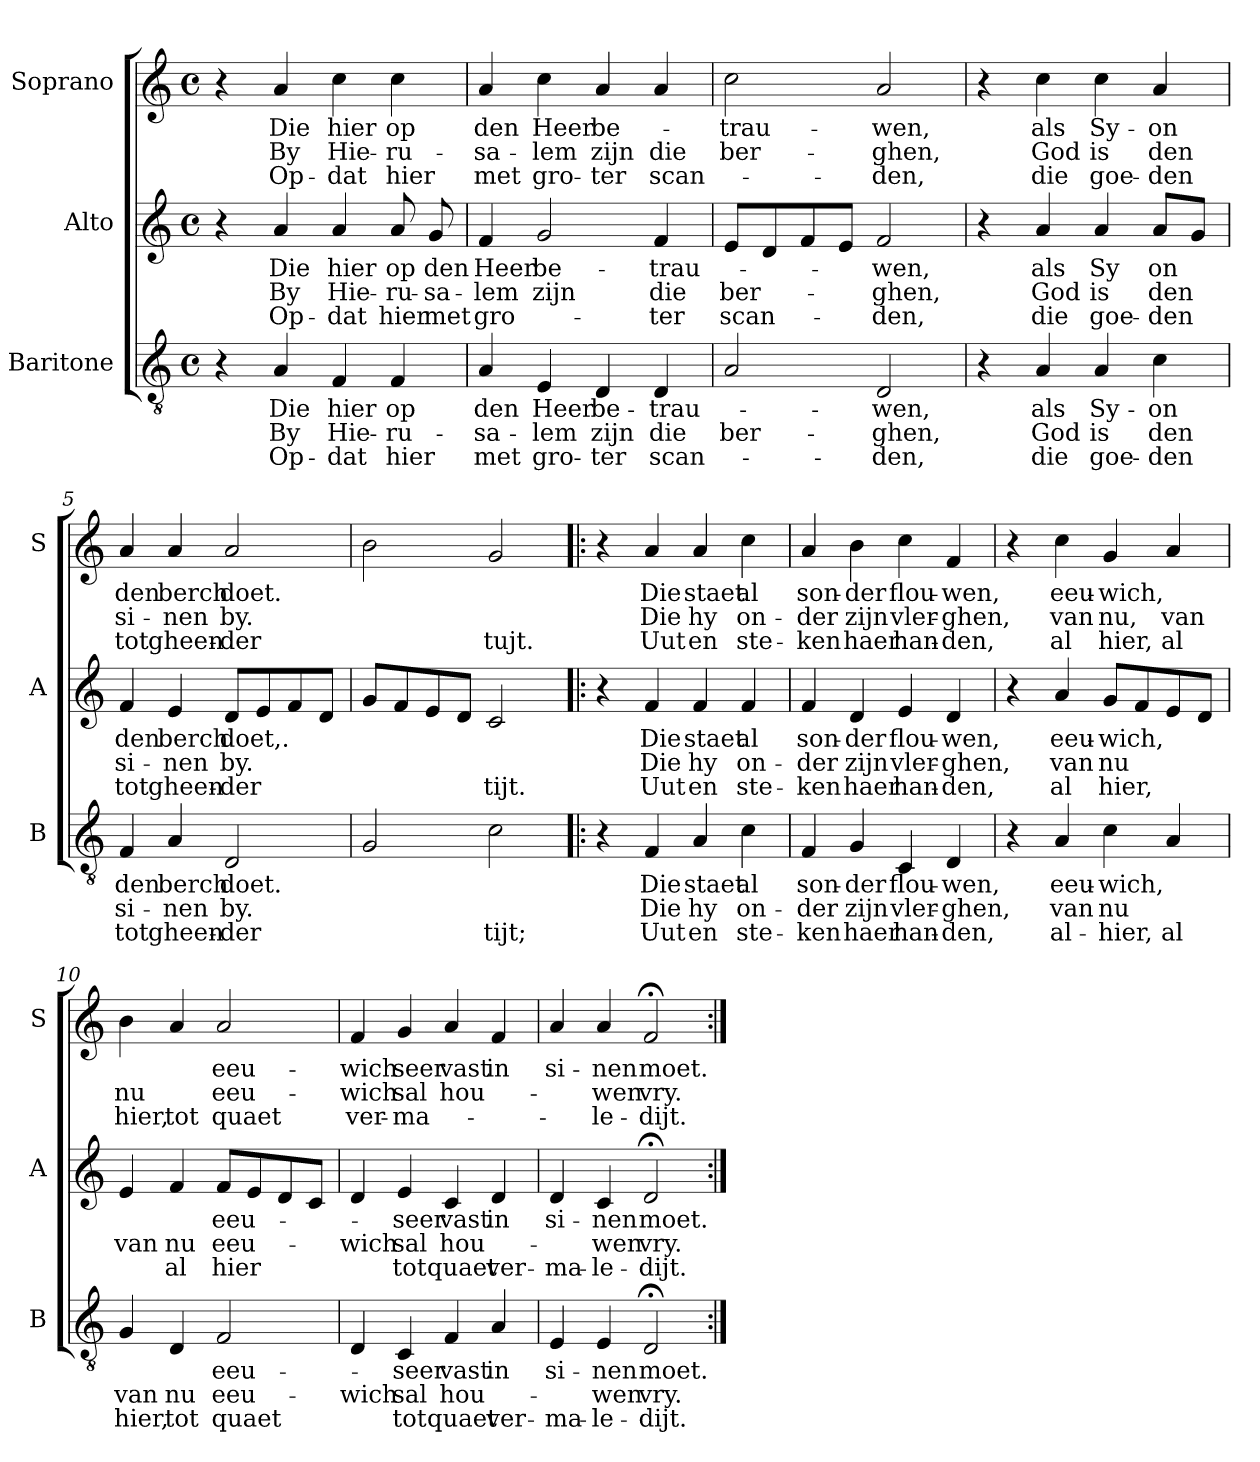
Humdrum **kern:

**kern	**text	**text	**text	**kern	**text	**text	**text	**kern	**text	**text	**text
*part3	*part3	*part3	*part3	*part2	*part2	*part2	*part2	*part1	*part1	*part1	*part1
*staff3	*staff3	*staff3	*staff3	*staff2	*staff2	*staff2	*staff2	*staff1	*staff1	*staff1	*staff1
*I"Baritone	*	*	*	*I"Alto	*	*	*	*I"Soprano	*	*	*
*I'B	*	*	*	*I'A	*	*	*	*I'S	*	*	*
*clefGv2	*	*	*	*clefG2	*	*	*	*clefG2	*	*	*
*k[]	*	*	*	*k[]	*	*	*	*k[]	*	*	*
*C:	*	*	*	*C:	*	*	*	*C:	*	*	*
*M4/4	*	*	*	*M4/4	*	*	*	*M4/4	*	*	*
*met(c)	*	*	*	*met(c)	*	*	*	*met(c)	*	*	*
=1	=1	=1	=1	=1	=1	=1	=1	=1	=1	=1	=1
4r	.	.	.	4r	.	.	.	4r	.	.	.
!	!LO:LY:b	!LO:LY:b	!LO:LY:b	!	!LO:LY:b	!LO:LY:b	!LO:LY:b	!	!LO:LY:b	!LO:LY:b	!LO:LY:b
4A/	Die	By	Op-	4a/	Die	By	Op-	4a/	Die	By	Op-
!	!LO:LY:b	!LO:LY:b	!LO:LY:b	!	!LO:LY:b	!LO:LY:b	!LO:LY:b	!	!LO:LY:b	!LO:LY:b	!LO:LY:b
4F/	hier	Hie-	-dat	4a/	hier	Hie-	-dat	4cc\	hier	Hie-	-dat
!	!LO:LY:b	!LO:LY:b	!LO:LY:b	!	!LO:LY:b	!LO:LY:b	!LO:LY:b	!	!LO:LY:b	!LO:LY:b	!LO:LY:b
4F/	op	-ru-	hier	8a/	op	-ru-	hier	4cc\	op	-ru-	hier
!	!	!	!	!	!LO:LY:b	!LO:LY:b	!LO:LY:b	!	!	!	!
.	.	.	.	8g/	den	-sa-	met	.	.	.	.
=2	=2	=2	=2	=2	=2	=2	=2	=2	=2	=2	=2
!	!LO:LY:b	!LO:LY:b	!LO:LY:b	!	!LO:LY:b	!LO:LY:b	!LO:LY:b	!	!LO:LY:b	!LO:LY:b	!LO:LY:b
4A/	den	-sa-	met	4f/	Heer	-lem	gro-	4a/	den	-sa-	met
!	!LO:LY:b	!LO:LY:b	!LO:LY:b	!	!LO:LY:b	!LO:LY:b	!	!	!LO:LY:b	!LO:LY:b	!LO:LY:b
4E/	Heer	-lem	gro-	2g/	be-	zijn	.	4cc\	Heer	-lem	gro-
!	!LO:LY:b	!LO:LY:b	!LO:LY:b	!	!	!	!	!	!LO:LY:b	!LO:LY:b	!LO:LY:b
4D/	be-	zijn	-ter	.	.	.	.	4a/	be-	zijn	-ter
!	!LO:LY:b	!LO:LY:b	!LO:LY:b	!	!LO:LY:b	!LO:LY:b	!LO:LY:b	!	!	!LO:LY:b	!LO:LY:b
4D/	-trau-	die	scan-	4f/	-trau-	die	-ter	4a/	.	die	scan-
=3	=3	=3	=3	=3	=3	=3	=3	=3	=3	=3	=3
!	!	!LO:LY:b	!	!	!	!LO:LY:b	!LO:LY:b	!	!LO:LY:b	!LO:LY:b	!
2A/	.	ber-	.	8e/L	.	ber-	scan-	2cc\	-trau-	ber-	.
.	.	.	.	8d/	.	.	.	.	.	.	.
.	.	.	.	8f/	.	.	.	.	.	.	.
.	.	.	.	8e/J	.	.	.	.	.	.	.
!	!LO:LY:b	!LO:LY:b	!LO:LY:b	!	!LO:LY:b	!LO:LY:b	!LO:LY:b	!	!LO:LY:b	!LO:LY:b	!LO:LY:b
2D/	-wen,	-ghen,	-den,	2f/	-wen,	-ghen,	-den,	2a/	-wen,	-ghen,	-den,
=4	=4	=4	=4	=4	=4	=4	=4	=4	=4	=4	=4
4r	.	.	.	4r	.	.	.	4r	.	.	.
!	!LO:LY:b	!LO:LY:b	!LO:LY:b	!	!LO:LY:b	!LO:LY:b	!LO:LY:b	!	!LO:LY:b	!LO:LY:b	!LO:LY:b
4A/	als	God	die	4a/	als	God	die	4cc\	als	God	die
!	!LO:LY:b	!LO:LY:b	!LO:LY:b	!	!LO:LY:b	!LO:LY:b	!LO:LY:b	!	!LO:LY:b	!LO:LY:b	!LO:LY:b
4A/	Sy-	is	goe-	4a/	Sy	is	goe-	4cc\	Sy-	is	goe-
!	!LO:LY:b	!LO:LY:b	!LO:LY:b	!	!LO:LY:b	!LO:LY:b	!LO:LY:b	!	!LO:LY:b	!LO:LY:b	!LO:LY:b
4c\	-on	den	-den	8a/L	on	den	-den	4a/	-on	den	-den
.	.	.	.	8g/J	.	.	.	.	.	.	.
!!LO:LB:g=z
=5	=5	=5	=5	=5	=5	=5	=5	=5	=5	=5	=5
!	!LO:LY:b	!LO:LY:b	!LO:LY:b	!	!LO:LY:b	!LO:LY:b	!LO:LY:b	!	!LO:LY:b	!LO:LY:b	!LO:LY:b
4F/	den	si-	tot	4f/	den	si-	tot	4a/	den	si-	tot
!	!LO:LY:b	!LO:LY:b	!LO:LY:b	!	!LO:LY:b	!LO:LY:b	!LO:LY:b	!	!LO:LY:b	!LO:LY:b	!LO:LY:b
4A/	berch	-nen	gheen-	4e/	berch	-nen	gheen-	4a/	berch	-nen	gheen-
!	!LO:LY:b	!LO:LY:b	!LO:LY:b	!	!LO:LY:b	!LO:LY:b	!LO:LY:b	!	!LO:LY:b	!LO:LY:b	!LO:LY:b
2D/	doet.	by.	-der	8d/L	doet,.	by.	-der	2a/	doet.	by.	-der
.	.	.	.	8e/	.	.	.	.	.	.	.
.	.	.	.	8f/	.	.	.	.	.	.	.
.	.	.	.	8d/J	.	.	.	.	.	.	.
=6	=6	=6	=6	=6	=6	=6	=6	=6	=6	=6	=6
2G/	.	.	.	8g/L	.	.	.	2b\	.	.	.
.	.	.	.	8f/	.	.	.	.	.	.	.
.	.	.	.	8e/	.	.	.	.	.	.	.
.	.	.	.	8d/J	.	.	.	.	.	.	.
!	!	!	!LO:LY:b	!	!	!	!LO:LY:b	!	!	!	!LO:LY:b
2c\	.	.	tijt;	2c/	.	.	tijt.	2g/	.	.	tujt.
=7!|:	=7!|:	=7!|:	=7!|:	=7!|:	=7!|:	=7!|:	=7!|:	=7!|:	=7!|:	=7!|:	=7!|:
4r	.	.	.	4r	.	.	.	4r	.	.	.
!	!LO:LY:b	!LO:LY:b	!LO:LY:b	!	!LO:LY:b	!LO:LY:b	!LO:LY:b	!	!LO:LY:b	!LO:LY:b	!LO:LY:b
4F/	Die	Die	Uut	4f/	Die	Die	Uut	4a/	Die	Die	Uut
!	!LO:LY:b	!LO:LY:b	!LO:LY:b	!	!LO:LY:b	!LO:LY:b	!LO:LY:b	!	!LO:LY:b	!LO:LY:b	!LO:LY:b
4A/	staet	hy	en	4f/	staet	hy	en	4a/	staet	hy	en
!	!LO:LY:b	!LO:LY:b	!LO:LY:b	!	!LO:LY:b	!LO:LY:b	!LO:LY:b	!	!LO:LY:b	!LO:LY:b	!LO:LY:b
4c\	al	on-	ste-	4f/	al	on-	ste-	4cc\	al	on-	ste-
=8	=8	=8	=8	=8	=8	=8	=8	=8	=8	=8	=8
!	!LO:LY:b	!LO:LY:b	!LO:LY:b	!	!LO:LY:b	!LO:LY:b	!LO:LY:b	!	!LO:LY:b	!LO:LY:b	!LO:LY:b
4F/	son-	-der	-ken	4f/	son-	-der	-ken	4a/	son-	-der	-ken
!	!LO:LY:b	!LO:LY:b	!LO:LY:b	!	!LO:LY:b	!LO:LY:b	!LO:LY:b	!	!LO:LY:b	!LO:LY:b	!LO:LY:b
4G/	-der	zijn	haer	4d/	-der	zijn	haer	4b\	-der	zijn	haer
!	!LO:LY:b	!LO:LY:b	!LO:LY:b	!	!LO:LY:b	!LO:LY:b	!LO:LY:b	!	!LO:LY:b	!LO:LY:b	!LO:LY:b
4C/	flou-	vler-	han-	4e/	flou-	vler-	han-	4cc\	flou-	vler-	han-
!	!LO:LY:b	!LO:LY:b	!LO:LY:b	!	!LO:LY:b	!LO:LY:b	!LO:LY:b	!	!LO:LY:b	!LO:LY:b	!LO:LY:b
4D/	-wen,	-ghen,	-den,	4d/	-wen,	-ghen,	-den,	4f/	-wen,	-ghen,	-den,
!!LO:PB:g=z
=9	=9	=9	=9	=9	=9	=9	=9	=9	=9	=9	=9
4r	.	.	.	4r	.	.	.	4r	.	.	.
!	!LO:LY:b	!LO:LY:b	!LO:LY:b	!	!LO:LY:b	!LO:LY:b	!LO:LY:b	!	!LO:LY:b	!LO:LY:b	!LO:LY:b
4A/	eeu-	van	al-	4a/	eeu-	van	al	4cc\	eeu-	van	al
!	!LO:LY:b	!LO:LY:b	!LO:LY:b	!	!LO:LY:b	!LO:LY:b	!LO:LY:b	!	!LO:LY:b	!LO:LY:b	!LO:LY:b
4c\	-wich,	nu	-hier,	8g/L	-wich,	nu	hier,	4g/	-wich,	nu,	hier,
.	.	.	.	8f/	.	.	.	.	.	.	.
!	!	!	!LO:LY:b	!	!	!	!	!	!	!LO:LY:b	!LO:LY:b
4A/	.	.	al	8e/	.	.	.	4a/	.	van	al
.	.	.	.	8d/J	.	.	.	.	.	.	.
=10	=10	=10	=10	=10	=10	=10	=10	=10	=10	=10	=10
!	!	!LO:LY:b	!LO:LY:b	!	!	!LO:LY:b	!	!	!	!LO:LY:b	!LO:LY:b
4G/	.	van	hier,	4e/	.	van	.	4b\	.	nu	hier,
!	!	!LO:LY:b	!LO:LY:b	!	!	!LO:LY:b	!LO:LY:b	!	!	!	!LO:LY:b
4D/	.	nu	tot	4f/	.	nu	al	4a/	.	.	tot
!	!LO:LY:b	!LO:LY:b	!LO:LY:b	!	!LO:LY:b	!LO:LY:b	!LO:LY:b	!	!LO:LY:b	!LO:LY:b	!LO:LY:b
2F/	eeu-	eeu-	quaet	8f/L	eeu-	eeu-	hier	2a/	eeu-	eeu-	quaet
.	.	.	.	8e/	.	.	.	.	.	.	.
.	.	.	.	8d/	.	.	.	.	.	.	.
.	.	.	.	8c/J	.	.	.	.	.	.	.
=11	=11	=11	=11	=11	=11	=11	=11	=11	=11	=11	=11
!	!	!LO:LY:b	!	!	!	!LO:LY:b	!	!	!LO:LY:b	!LO:LY:b	!LO:LY:b
4D/	.	-wich	.	4d/	.	-wich	.	4f/	-wich	-wich	ver-
!	!LO:LY:b	!LO:LY:b	!LO:LY:b	!	!LO:LY:b	!LO:LY:b	!LO:LY:b	!	!LO:LY:b	!LO:LY:b	!LO:LY:b
4C/	seer	sal	tot	4e/	seer	sal	tot	4g/	seer	sal	-ma-
!	!LO:LY:b	!LO:LY:b	!LO:LY:b	!	!LO:LY:b	!LO:LY:b	!LO:LY:b	!	!LO:LY:b	!LO:LY:b	!
4F/	vast	hou-	quaet	4c/	vast	hou-	quaet	4a/	vast	hou-	.
!	!LO:LY:b	!	!LO:LY:b	!	!LO:LY:b	!	!LO:LY:b	!	!LO:LY:b	!	!
4A/	in	.	ver-	4d/	in	.	ver-	4f/	in	.	.
=12	=12	=12	=12	=12	=12	=12	=12	=12	=12	=12	=12
!	!LO:LY:b	!	!LO:LY:b	!	!LO:LY:b	!	!LO:LY:b	!	!LO:LY:b	!	!
4E/	si-	.	-ma-	4d/	si-	.	-ma-	4a/	si-	.	.
!	!LO:LY:b	!LO:LY:b	!LO:LY:b	!	!LO:LY:b	!LO:LY:b	!LO:LY:b	!	!LO:LY:b	!LO:LY:b	!LO:LY:b
4E/	-nen	-wen	-le-	4c/	-nen	-wen	-le-	4a/	-nen	-wen	-le-
!	!LO:LY:b	!LO:LY:b	!LO:LY:b	!	!LO:LY:b	!LO:LY:b	!LO:LY:b	!	!LO:LY:b	!LO:LY:b	!LO:LY:b
2D;</	moet.	vry.	-dijt.	2d;</	moet.	vry.	-dijt.	2f;</	moet.	vry.	-dijt.
=:|!	=:|!	=:|!	=:|!	=:|!	=:|!	=:|!	=:|!	=:|!	=:|!	=:|!	=:|!
*-	*-	*-	*-	*-	*-	*-	*-	*-	*-	*-	*-
